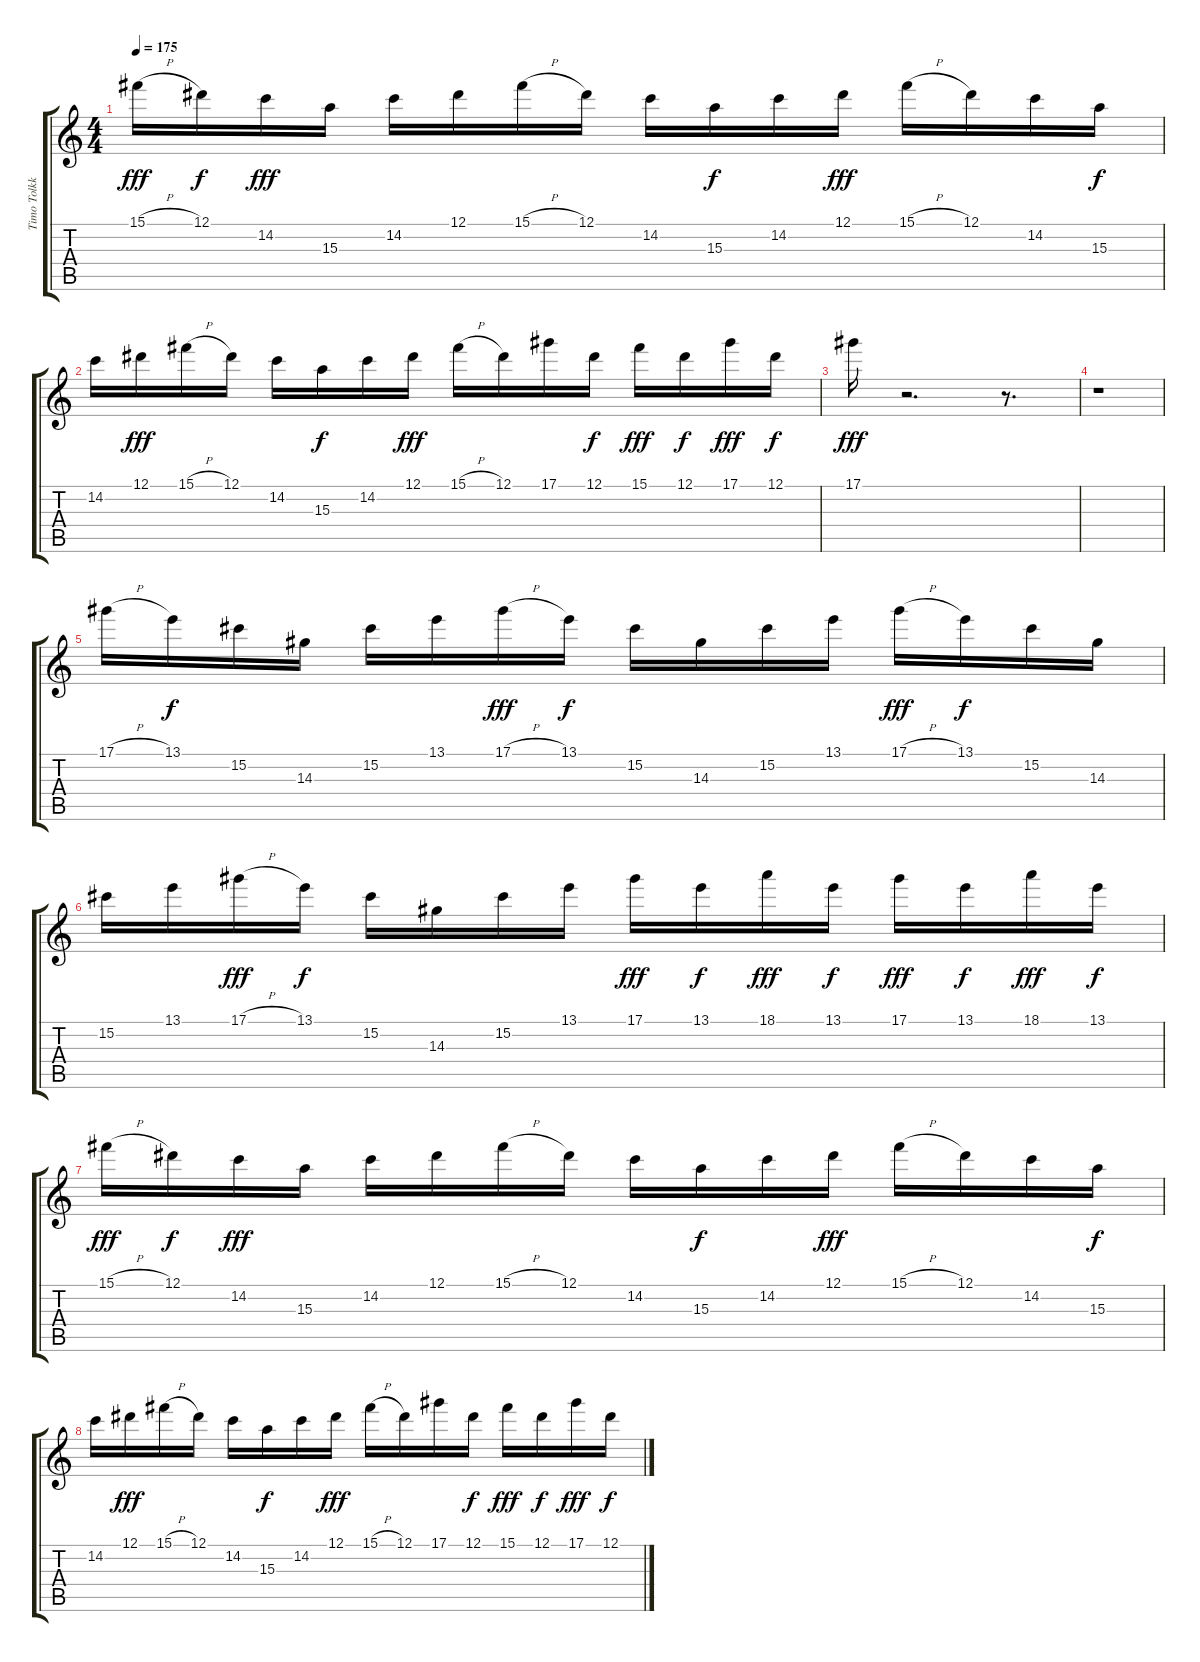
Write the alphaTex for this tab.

\track ("Timo Tolkki Lead" "Timo Tolkk") {instrument distortionguitar}
\staff {score tabs}
\tuning (Eb4 Bb3 Gb3 Db3 Ab2 Eb2) {hide}
\ts (4 4)
\tempo 175
\clef g2
\ks c
15.1{h}.16{dy fff} 12.1.16{dy f} 14.2.16{dy fff} 15.3.16 14.2.16 12.1.16 15.1{h}.16 12.1.16 14.2.16 15.3.16{dy f} 14.2.16 12.1.16{dy fff} 15.1{h}.16 12.1.16 14.2.16 15.3.16{dy f} |
14.2.16 12.1.16{dy fff} 15.1{h}.16 12.1.16 14.2.16 15.3.16{dy f} 14.2.16 12.1.16{dy fff} 15.1{h}.16 12.1.16 17.1.16 12.1.16{dy f} 15.1.16{dy fff} 12.1.16{dy f} 17.1.16{dy fff} 12.1.16{dy f} |
17.1.16{dy fff} r.2{d} r.8{d} |
r.1 |
17.1{h}.16 13.1.16{dy f} 15.2.16 14.3.16 15.2.16 13.1.16 17.1{h}.16{dy fff} 13.1.16{dy f} 15.2.16 14.3.16 15.2.16 13.1.16 17.1{h}.16{dy fff} 13.1.16{dy f} 15.2.16 14.3.16 |
15.2.16 13.1.16 17.1{h}.16{dy fff} 13.1.16{dy f} 15.2.16 14.3.16 15.2.16 13.1.16 17.1.16{dy fff} 13.1.16{dy f} 18.1.16{dy fff} 13.1.16{dy f} 17.1.16{dy fff} 13.1.16{dy f} 18.1.16{dy fff} 13.1.16{dy f} |
15.1{h}.16{dy fff} 12.1.16{dy f} 14.2.16{dy fff} 15.3.16 14.2.16 12.1.16 15.1{h}.16 12.1.16 14.2.16 15.3.16{dy f} 14.2.16 12.1.16{dy fff} 15.1{h}.16 12.1.16 14.2.16 15.3.16{dy f} |
14.2.16 12.1.16{dy fff} 15.1{h}.16 12.1.16 14.2.16 15.3.16{dy f} 14.2.16 12.1.16{dy fff} 15.1{h}.16 12.1.16 17.1.16 12.1.16{dy f} 15.1.16{dy fff} 12.1.16{dy f} 17.1.16{dy fff} 12.1.16{dy f}
